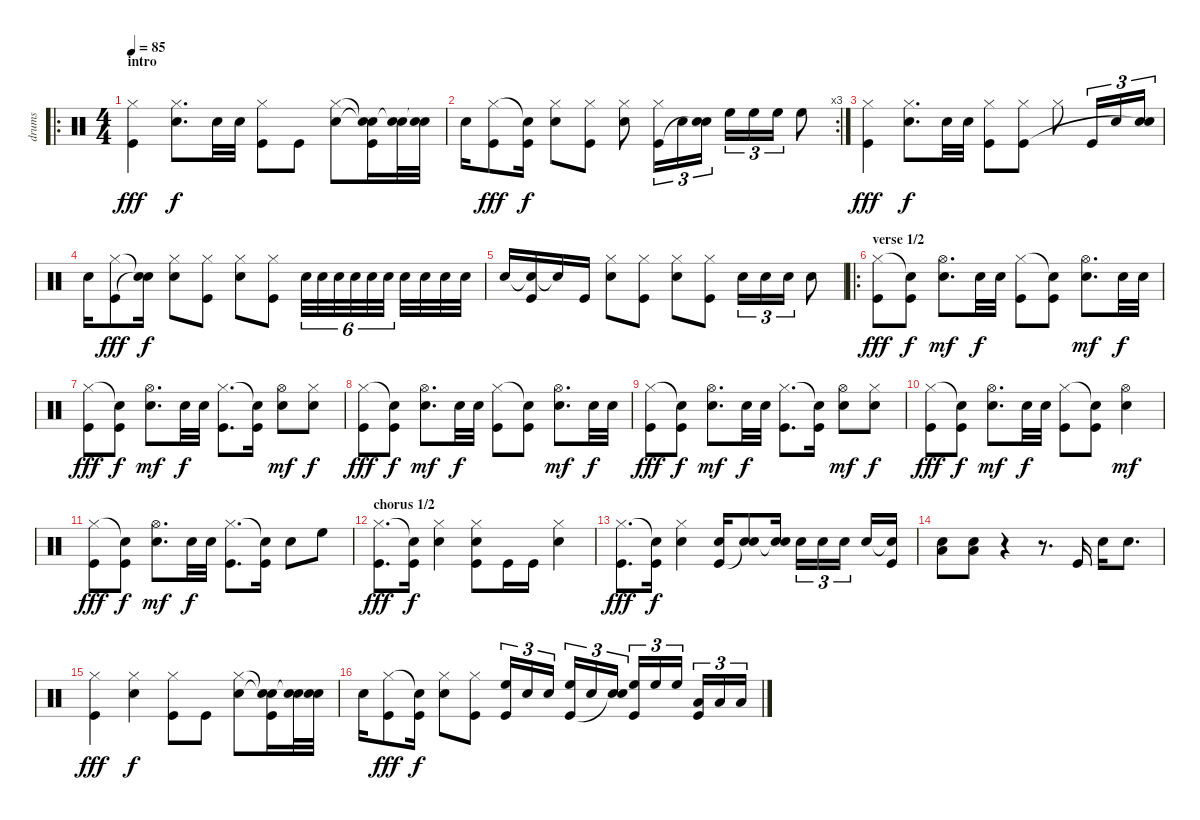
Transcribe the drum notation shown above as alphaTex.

\track ("drums" "drums") {instrument percussion}
\staff {score}
\articulation defaults
\ro
\ts (4 4)
\section ("" "intro")
\tempo 85
\clef neutral
\ks c
("Hi-Hat (closed)" "Kick (hit)").4{dy fff} ("Hi-Hat (closed)" "Snare (hit) 2").8{d dy f} "Snare (hit) 2".32 "Snare (hit) 2".32 ("Hi-Hat (closed)" "Kick (hit)").8 "Kick (hit)".8 ("Hi-Hat (closed)" "Snare (hit) 2").8 ("Snare (hit)"{t} "Snare (hit)"{t} "Kick (hit)").16 ("Snare (hit) 2" "Snare (hit)"{t}).32 ("Snare (hit) 2" "Snare (hit)"{t}).32 |
\rc 3 "Snare (hit) 2".16
("Hi-Hat (closed)" "Kick (hit)").8{dy fff} ("Snare (hit)"{t} "Kick (hit)").16{dy f} ("Hi-Hat (closed)" "Snare (hit) 2").8 ("Hi-Hat (closed)" "Kick (hit)").8 ("Hi-Hat (closed)" "Snare (hit) 2").8 ("Hi-Hat (closed)" "Kick (hit)").16{tu (3 2)} "Snare (hit) 2".16{tu (3 2)} ("Snare (hit) 2" "Snare (hit)"{t}).16{tu (3 2)} "High Floor Tom (hit)".16{tu (3 2)} "High Floor Tom (hit)".16{tu (3 2)} "High Floor Tom (hit)".16{tu (3 2)} "High Floor Tom (hit)".8 |
("Hi-Hat (closed)" "Kick (hit)").4{dy fff} ("Hi-Hat (closed)" "Snare (hit) 2").8{d dy f} "Snare (hit) 2".32 "Snare (hit) 2".32 ("Hi-Hat (closed)" "Kick (hit)").8 ("Hi-Hat (closed)" "Kick (hit)").8 "Hi-Hat (closed)".8 "Kick (hit)".16{tu (3 2)} "Snare (hit) 2".16{tu (3 2)} ("Snare (hit) 2" "Snare (hit)"{t}).16{tu (3 2)} |
"Snare (hit) 2".16 ("Hi-Hat (closed)" "Kick (hit)").8{dy fff} ("Snare (hit)"{t} "Snare (hit)"{t}).16{dy f} ("Hi-Hat (closed)" "Snare (hit) 2").8 ("Hi-Hat (closed)" "Kick (hit)").8 ("Hi-Hat (closed)" "Snare (hit) 2").8 ("Hi-Hat (closed)" "Kick (hit)").8 "Snare (hit) 2".32{tu (6 4)} "Snare (hit) 2".32{tu (6 4)} "Snare (hit) 2".32{tu (6 4)} "Snare (hit) 2".32{tu (6 4)} "Snare (hit) 2".32{tu (6 4)} "Snare (hit) 2".32{tu (6 4)} "Snare (hit) 2".32 "Snare (hit) 2".32 "Snare (hit) 2".32 "Snare (hit) 2".32 |
"Snare (hit) 2".16 ("Snare (hit)"{t} "Kick (hit)").16 "Snare (hit)"{t}.16 "Kick (hit)".16 ("Hi-Hat (closed)" "Snare (hit) 2").8 ("Hi-Hat (closed)" "Kick (hit)").8 ("Hi-Hat (closed)" "Snare (hit) 2").8 ("Hi-Hat (closed)" "Kick (hit)").8 "Snare (hit) 2".16{tu (3 2)} "Snare (hit) 2".16{tu (3 2)} "Snare (hit) 2".16{tu (3 2)} "Snare (hit) 2".8 |
\ro
\section ("" "verse 1/2")
("Hi-Hat (closed)" "Kick (hit)").8{dy fff} ("Snare (hit)"{t} "Kick (hit)").8{dy f} ("Hi-Hat (open)" "Snare (hit) 2").8{d dy mf} "Snare (hit) 2".32{dy f} "Snare (hit) 2".32 ("Hi-Hat (closed)" "Kick (hit)").8 ("Snare (hit)"{t} "Kick (hit)").8 ("Hi-Hat (open)" "Snare (hit) 2").8{d dy mf} "Snare (hit) 2".32{dy f} "Snare (hit) 2".32 |
("Hi-Hat (closed)" "Kick (hit)").8{dy fff} ("Snare (hit)"{t} "Kick (hit)").8{dy f} ("Hi-Hat (open)" "Snare (hit) 2").8{d dy mf} "Snare (hit) 2".32{dy f} "Snare (hit) 2".32 ("Hi-Hat (closed)" "Kick (hit)").8{d} ("Snare (hit)"{t} "Kick (hit)").16 ("Hi-Hat (open)" "Snare (hit) 2").8{dy mf} ("Hi-Hat (closed)" "Snare (hit) 2").8{dy f} |
("Hi-Hat (closed)" "Kick (hit)").8{dy fff} ("Snare (hit)"{t} "Kick (hit)").8{dy f} ("Hi-Hat (open)" "Snare (hit) 2").8{d dy mf} "Snare (hit) 2".32{dy f} "Snare (hit) 2".32 ("Hi-Hat (closed)" "Kick (hit)").8 ("Snare (hit)"{t} "Kick (hit)").8 ("Hi-Hat (open)" "Snare (hit) 2").8{d dy mf} "Snare (hit) 2".32{dy f} "Snare (hit) 2".32 |
("Hi-Hat (closed)" "Kick (hit)").8{dy fff} ("Snare (hit)"{t} "Kick (hit)").8{dy f} ("Hi-Hat (open)" "Snare (hit) 2").8{d dy mf} "Snare (hit) 2".32{dy f} "Snare (hit) 2".32 ("Hi-Hat (closed)" "Kick (hit)").8{d} ("Snare (hit)"{t} "Kick (hit)").16 ("Hi-Hat (open)" "Snare (hit) 2").8{dy mf} ("Hi-Hat (closed)" "Snare (hit) 2").8{dy f} |
("Hi-Hat (closed)" "Kick (hit)").8{dy fff} ("Snare (hit)"{t} "Kick (hit)").8{dy f} ("Hi-Hat (open)" "Snare (hit) 2").8{d dy mf} "Snare (hit) 2".32{dy f} "Snare (hit) 2".32 ("Hi-Hat (closed)" "Kick (hit)").8 ("Snare (hit)"{t} "Kick (hit)").8 ("Hi-Hat (open)" "Snare (hit) 2").4{dy mf} |
("Hi-Hat (closed)" "Kick (hit)").8{dy fff} ("Snare (hit)"{t} "Kick (hit)").8{dy f} ("Hi-Hat (open)" "Snare (hit) 2").8{d dy mf} "Snare (hit) 2".32{dy f} "Snare (hit) 2".32 ("Hi-Hat (closed)" "Kick (hit)").8{d} ("Snare (hit)"{t} "Kick (hit)").16 "Snare (hit) 2".8 "High Floor Tom (hit)".8 |
\section ("" "chorus 1/2")
("Hi-Hat (closed)" "Kick (hit)").8{d dy fff} ("Snare (hit)"{t} "Kick (hit)").16{dy f} ("Hi-Hat (closed)" "Snare (hit) 2").4 ("Hi-Hat (closed)" "Snare (hit) 2" "Kick (hit)").8 "Kick (hit)".16 "Kick (hit)".16 ("Hi-Hat (closed)" "Snare (hit) 2").4 |
("Hi-Hat (closed)" "Kick (hit)").8{d dy fff} ("Snare (hit)"{t} "Kick (hit)").16{dy f} ("Hi-Hat (closed)" "Snare (hit) 2").4 ("Snare (hit) 2" "Kick (hit)").16 ("Snare (hit) 2" "Snare (hit)"{t}).8 ("Snare (hit) 2" "Snare (hit)"{t}).16 "Snare (hit) 2".16{tu (3 2)} "Snare (hit) 2".16{tu (3 2)} "Snare (hit) 2".16{tu (3 2)} "Snare (hit) 2".16 ("Snare (hit)"{t} "Kick (hit)").16 |
("Snare (hit) 2" "Low Floor Tom (hit)").8 ("Snare (hit) 2" "Low Floor Tom (hit)").8 r.4 r.8{d} "Kick (hit)".16 "Snare (hit) 2".16 "Snare (hit) 2".8{d} |
("Hi-Hat (closed)" "Kick (hit)").4{dy fff} ("Hi-Hat (closed)" "Snare (hit) 2").4{dy f} ("Hi-Hat (closed)" "Kick (hit)").8 "Kick (hit)".8 ("Hi-Hat (closed)" "Snare (hit) 2").8 ("Snare (hit)"{t} "Snare (hit)"{t} "Kick (hit)").16 ("Snare (hit) 2" "Snare (hit)"{t}).32 ("Snare (hit) 2" "Snare (hit)"{t}).32 |
"Snare (hit) 2".16 ("Hi-Hat (closed)" "Kick (hit)").8{dy fff} ("Snare (hit)"{t} "Kick (hit)").16{dy f} ("Hi-Hat (closed)" "Snare (hit) 2").8 ("Hi-Hat (closed)" "Kick (hit)").8 ("High Floor Tom (hit)" "Kick (hit)").16{tu (3 2)} "Snare (hit) 2".16{tu (3 2)} "Snare (hit) 2".16{tu (3 2)} ("High Floor Tom (hit)" "Kick (hit)").16{tu (3 2)} "Snare (hit) 2".16{tu (3 2)} ("Snare (hit) 2" "Snare (hit)"{t}).16{tu (3 2)} ("High Floor Tom (hit)" "Kick (hit)").16{tu (3 2)} "High Floor Tom (hit)".16{tu (3 2)} "High Floor Tom (hit)".16{tu (3 2)} ("Low Tom (hit)" "Kick (hit)").16{tu (3 2)} "Low Tom (hit)".16{tu (3 2)} "Low Tom (hit)".16{tu (3 2)}
